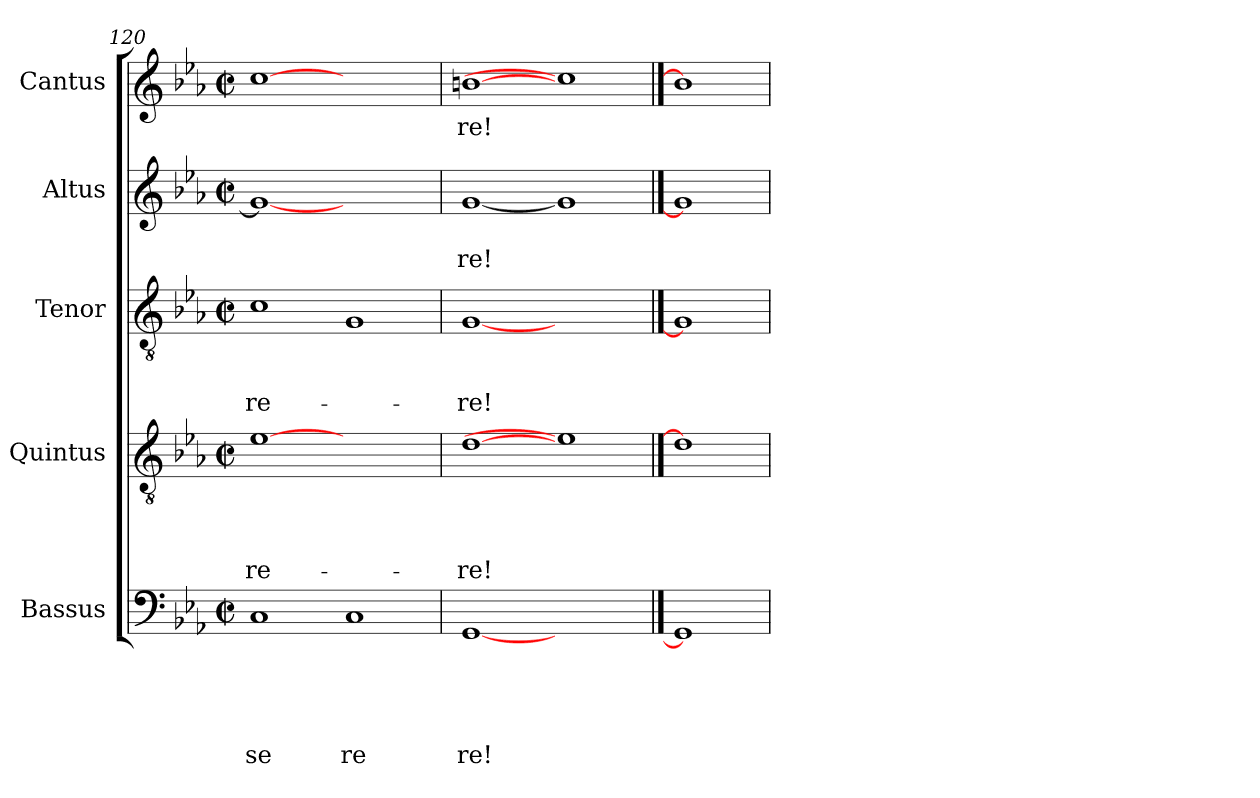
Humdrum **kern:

**kern	**text	**text	**text	**text	**text	**kern	**text	**text	**text	**text	**kern	**text	**text	**text	**kern	**text	**text	**kern	**text
*part5	*part5	*part5	*part5	*part5	*part5	*part4	*part4	*part4	*part4	*part4	*part3	*part3	*part3	*part3	*part2	*part2	*part2	*part1	*part1
*staff5	*staff5	*staff5	*staff5	*staff5	*staff5	*staff4	*staff4	*staff4	*staff4	*staff4	*staff3	*staff3	*staff3	*staff3	*staff2	*staff2	*staff2	*staff1	*staff1
*I"Bassus	*	*	*	*	*	*I"Quintus	*	*	*	*	*I"Tenor	*	*	*	*I"Altus	*	*	*I"Cantus	*
*clefF4	*	*	*	*	*	*clefGv2	*	*	*	*	*clefGv2	*	*	*	*clefG2	*	*	*clefG2	*
*k[b-e-a-]	*	*	*	*	*	*k[b-e-a-]	*	*	*	*	*k[b-e-a-]	*	*	*	*k[b-e-a-]	*	*	*k[b-e-a-]	*
*E-:	*	*	*	*	*	*E-:	*	*	*	*	*E-:	*	*	*	*E-:	*	*	*E-:	*
*M2/2	*	*	*	*	*	*M2/2	*	*	*	*	*M2/2	*	*	*	*M2/2	*	*	*M2/2	*
*met(c|)	*	*	*	*	*	*met(c|)	*	*	*	*	*met(c|)	*	*	*	*met(c|)	*	*	*met(c|)	*
=120	=120	=120	=120	=120	=120	=120	=120	=120	=120	=120	=120	=120	=120	=120	=120	=120	=120	=120	=120
!	!	!	!	!	!LO:LY:b	!	!	!	!	!LO:LY:b	!	!	!	!LO:LY:b	!	!	!	!	!
1C	.	.	.	.	se	[1e-	.	.	.	-re-	1c	.	.	-re-	1g_	.	.	[1cc	.
!	!	!	!	!	!LO:LY:b	!	!	!	!	!	!	!	!	!	!	!	!	!	!
1C	.	.	.	.	re	1ryy	.	.	.	.	1G	.	.	.	1ryy	.	.	1ryy	.
=121	=121	=121	=121	=121	=121	=121	=121	=121	=121	=121	=121	=121	=121	=121	=121	=121	=121	=121	=121
!	!	!	!	!	!LO:LY:b	!	!	!	!	!LO:LY:b	!	!	!	!LO:LY:b	!	!	!LO:LY:b	!	!LO:LY:b
[1GG	.	.	.	.	re!	[1d	.	.	.	-re!	[1G	.	.	-re!	[1g	.	-re!	[1bn	re!
1ryy	.	.	.	.	.	1e-]	.	.	.	.	1ryy	.	.	.	1g]	.	.	1cc]	.
==122	==122	==122	==122	==122	==122	==122	==122	==122	==122	==122	==122	==122	==122	==122	==122	==122	==122	==122	==122
1GG]	.	.	.	.	.	1d]	.	.	.	.	1G]	.	.	.	1g]	.	.	1b]	.
=	=	=	=	=	=	=	=	=	=	=	=	=	=	=	=	=	=	=	=
*-	*-	*-	*-	*-	*-	*-	*-	*-	*-	*-	*-	*-	*-	*-	*-	*-	*-	*-	*-
